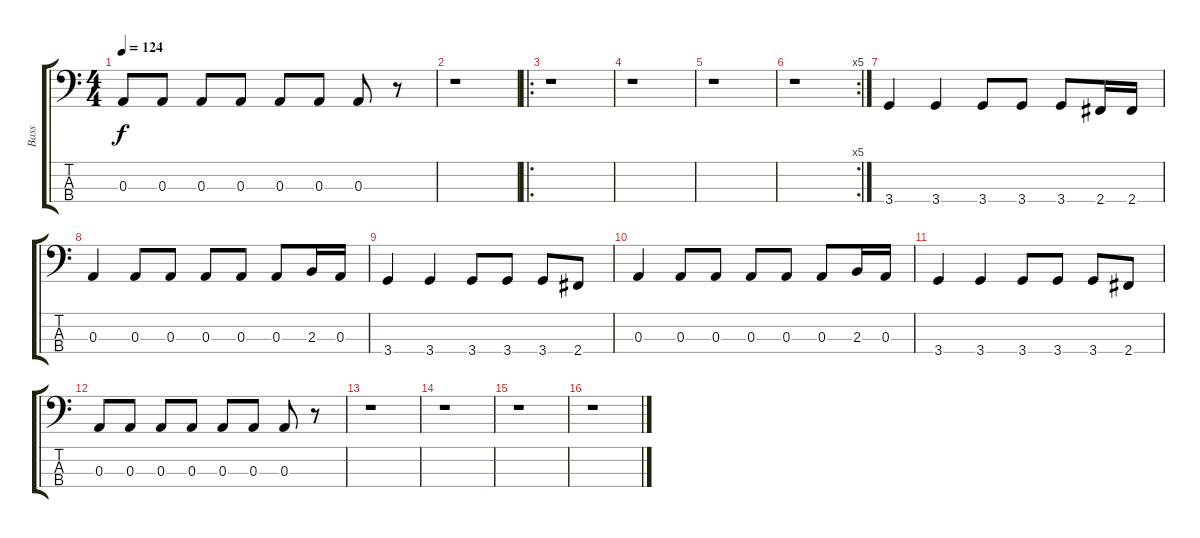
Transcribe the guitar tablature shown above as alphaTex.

\track ("Bass" "Bass") {instrument electricbassfinger}
\staff {score tabs}
\tuning (G2 D2 A1 E1) {hide}
\ts (4 4)
\tempo 124
\clef f4
\ks c
0.3.8{dy f} 0.3.8 0.3.8 0.3.8 0.3.8 0.3.8 0.3.8 r.8 |
r.1 |
\ro
r.1 |
r.1 |
r.1 |
\rc 5
r.1 |
3.4.4 3.4.4 3.4.8 3.4.8 3.4.8 2.4.16 2.4.16 |
0.3.4 0.3.8 0.3.8 0.3.8 0.3.8 0.3.8 2.3.16 0.3.16 |
3.4.4 3.4.4 3.4.8 3.4.8 3.4.8 2.4.8 |
0.3.4 0.3.8 0.3.8 0.3.8 0.3.8 0.3.8 2.3.16 0.3.16 |
3.4.4 3.4.4 3.4.8 3.4.8 3.4.8 2.4.8 |
0.3.8 0.3.8 0.3.8 0.3.8 0.3.8 0.3.8 0.3.8 r.8 |
r.1 |
r.1 |
r.1 |
r.1
